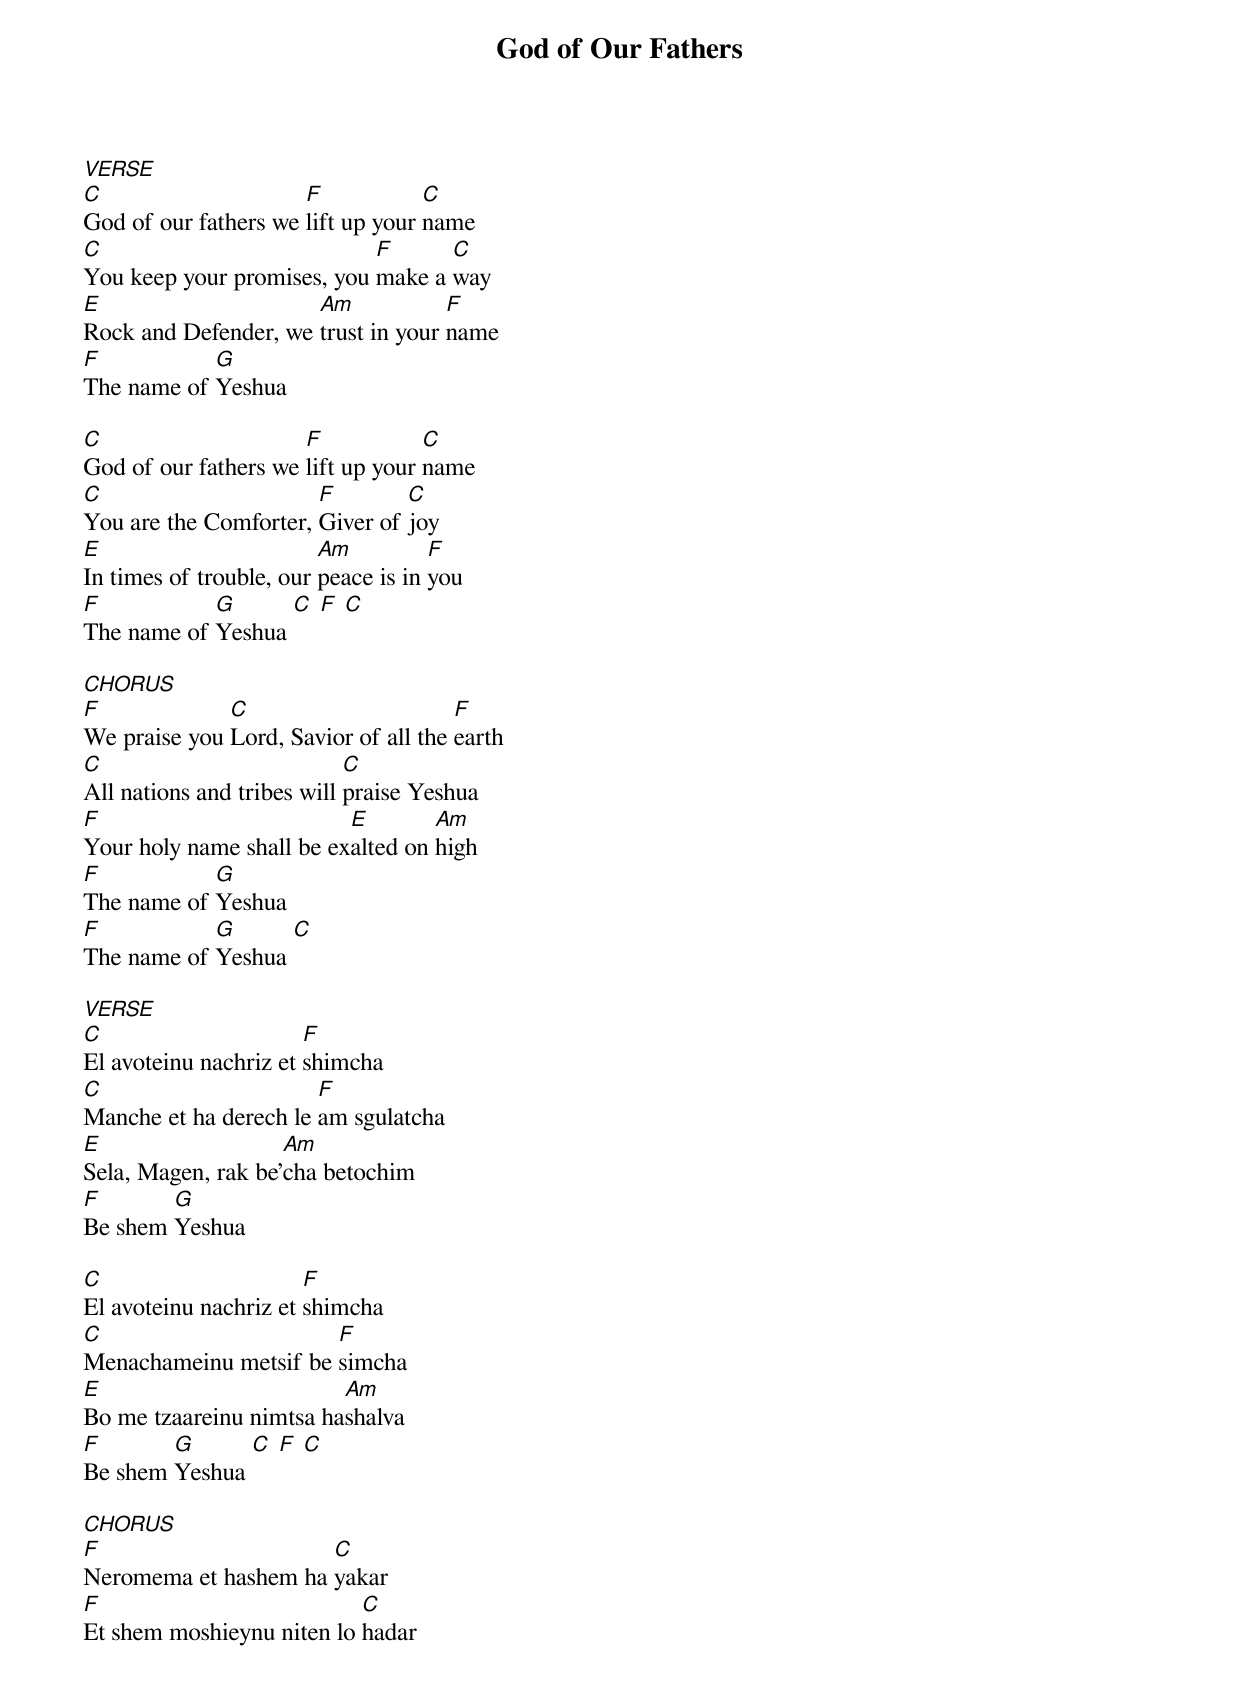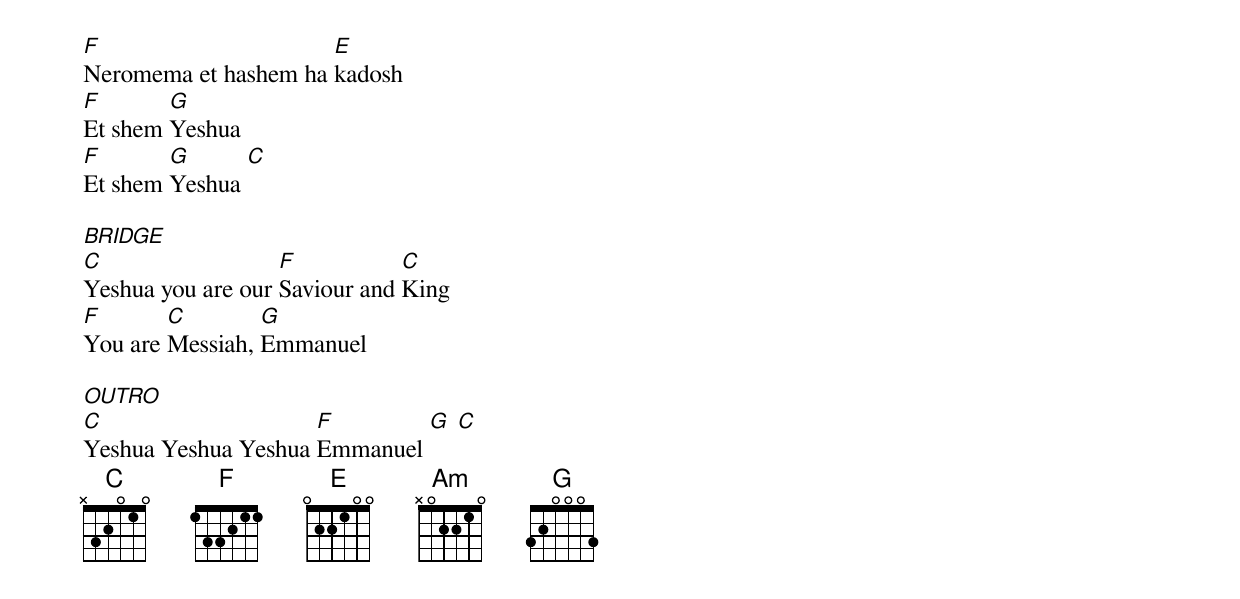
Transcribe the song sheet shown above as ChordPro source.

{title: God of Our Fathers}
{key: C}
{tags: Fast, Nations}
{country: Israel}

[VERSE]
[C]God of our fathers we [F]lift up your [C]name
[C]You keep your promises, you [F]make a [C]way
[E]Rock and Defender, we [Am]trust in your [F]name
[F]The name of [G]Yeshua

[C]God of our fathers we [F]lift up your [C]name
[C]You are the Comforter, [F]Giver of [C]joy
[E]In times of trouble, our [Am]peace is in [F]you
[F]The name of [G]Yeshua [C] [F] [C]

[CHORUS]
[F]We praise you [C]Lord, Savior of all the [F]earth
[C]All nations and tribes will [C]praise Yeshua
[F]Your holy name shall be ex[E]alted on [Am]high
[F]The name of [G]Yeshua
[F]The name of [G]Yeshua [C]

[VERSE]
[C]El avoteinu nachriz et [F]shimcha
[C]Manche et ha derech le [F]am sgulatcha
[E]Sela, Magen, rak be’[Am]cha betochim
[F]Be shem [G]Yeshua

[C]El avoteinu nachriz et [F]shimcha
[C]Menachameinu metsif be [F]simcha
[E]Bo me tzaareinu nimtsa ha[Am]shalva
[F]Be shem [G]Yeshua [C] [F] [C]

[CHORUS]
[F]Neromema et hashem ha [C]yakar
[F]Et shem moshieynu niten lo [C]hadar
[F]Neromema et hashem ha [E]kadosh
[F]Et shem [G]Yeshua
[F]Et shem [G]Yeshua [C]

[BRIDGE]
[C]Yeshua you are our [F]Saviour and [C]King
[F]You are [C]Messiah, [G]Emmanuel

[OUTRO]
[C]Yeshua Yeshua Yeshua [F]Emmanuel [G] [C]
